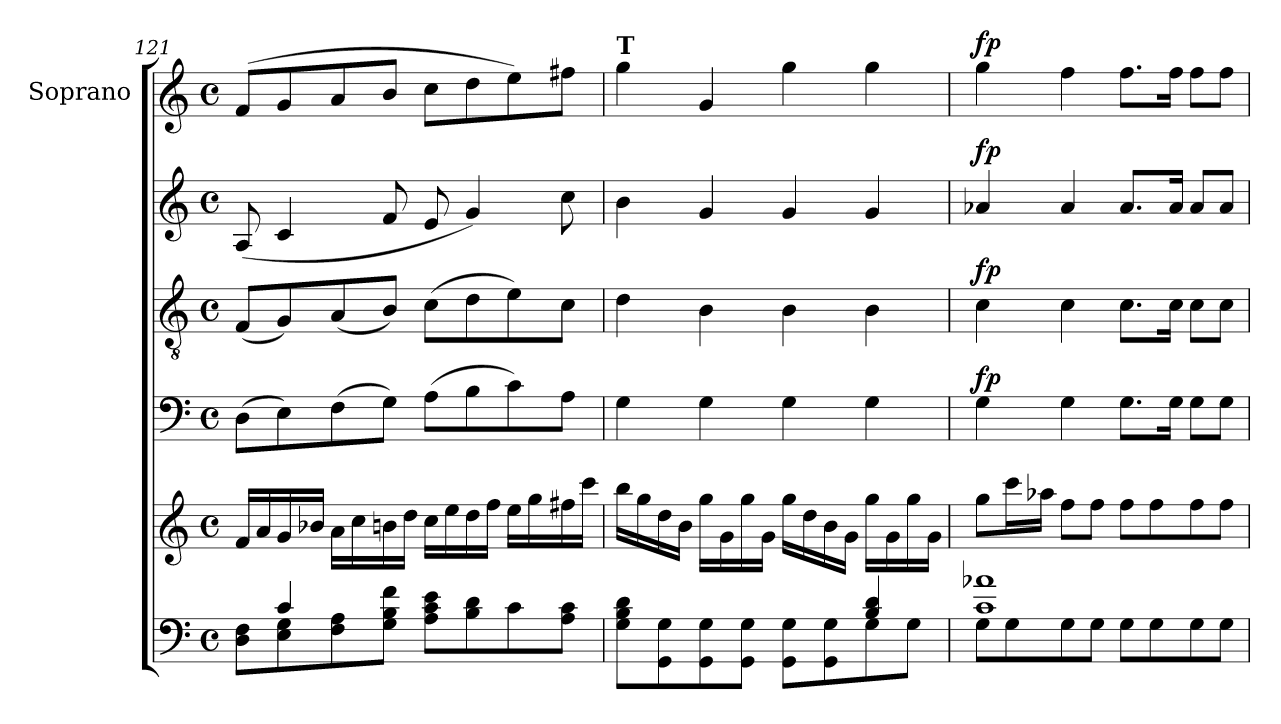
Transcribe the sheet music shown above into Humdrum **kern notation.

**kern	**kern	**dynam	**kern	**dynam	**kern	**dynam	**kern	**dynam	**kern	**dynam
*part6	*part5	*part5	*part4	*part4	*part3	*part3	*part2	*part2	*part1	*part1
*staff6	*staff5	*staff5	*staff4	*staff4	*staff3	*staff3	*staff2	*staff2	*staff1	*staff1
*	*	*	*	*	*	*	*	*	*I"Soprano	*
*clefF4	*clefG2	*	*clefF4	*	*clefGv2	*	*clefG2	*	*clefG2	*
*k[]	*k[]	*	*k[]	*	*k[]	*	*k[]	*	*k[]	*
*C:	*C:	*	*C:	*	*C:	*	*C:	*	*C:	*
*M4/4	*M4/4	*	*M4/4	*	*M4/4	*	*M4/4	*	*M4/4	*
*met(c)	*met(c)	*	*met(c)	*	*met(c)	*	*met(c)	*	*met(c)	*
=121	=121	=121	=121	=121	=121	=121	=121	=121	=121	=121
*^	*	*	*	*	*	*	*	*	*	*
8D\ 8F\L	8ryy	16f/LL	.	(>8D\L	.	(<8F/L	.	(<8A/	.	(<8f/L	.
.	.	16a/	.	.	.	.	.	.	.	.	.
8E\ 8G\	4c/	16g/	.	8E\)	.	8G/)	.	4c/	.	8g/	.
.	.	16b-X/JJ	.	.	.	.	.	.	.	.	.
8F\ 8A\	.	16a\LL	.	(>8F\	.	(<8A/	.	.	.	8a/	.
.	.	16cc\	.	.	.	.	.	.	.	.	.
8G\ 8B\ 8f\J	2ryy	16bn\	.	8G\J)	.	8B/J)	.	8f/	.	8b/J	.
.	.	16dd\JJ	.	.	.	.	.	.	.	.	.
8A\ 8c\ 8e\L	.	16cc\LL	.	(>8A\L	.	(>8c\L	.	8e/	.	8cc\L	.
.	.	16ee\	.	.	.	.	.	.	.	.	.
8B\ 8d\	.	16dd\	.	8B\	.	8d\	.	4g/)	.	8dd\	.
.	.	16ff\JJ	.	.	.	.	.	.	.	.	.
8c\	.	16ee\LL	.	8c\)	.	8e\)	.	.	.	8ee\)	.
.	.	16gg\	.	.	.	.	.	.	.	.	.
8A\ 8c\J	8ryy	16ff#X\	.	8A\J	.	8c\J	.	8cc\	.	8ff#X\J	.
.	.	16ccc\JJ	.	.	.	.	.	.	.	.	.
=122	=122	=122	=122	=122	=122	=122	=122	=122	=122	=122	=122
!	!	!	!	!	!	!	!	!	!	!LO:TX:a:B:t=T	!
8G\ 8B\ 8d\L	2.ryy	16bb\LL	.	4G\	.	4d\	.	4b\	.	4gg\	.
.	.	16gg\	.	.	.	.	.	.	.	.	.
8GG\ 8G\	.	16dd\	.	.	.	.	.	.	.	.	.
.	.	16b\JJ	.	.	.	.	.	.	.	.	.
8GG\ 8G\	.	16gg\LL	.	4G\	.	4B\	.	4g/	.	4g/	.
.	.	16g\	.	.	.	.	.	.	.	.	.
8GG\ 8G\J	.	16gg\	.	.	.	.	.	.	.	.	.
.	.	16g\JJ	.	.	.	.	.	.	.	.	.
8GG\ 8G\L	.	16gg\LL	.	4G\	.	4B\	.	4g/	.	4gg\	.
.	.	16dd\	.	.	.	.	.	.	.	.	.
8GG\ 8G\	.	16b\	.	.	.	.	.	.	.	.	.
.	.	16g\JJ	.	.	.	.	.	.	.	.	.
8G\	4B/ 4d/	16gg\LL	.	4G\	.	4B\	.	4g/	.	4gg\	.
.	.	16g\	.	.	.	.	.	.	.	.	.
8G\J	.	16gg\	.	.	.	.	.	.	.	.	.
.	.	16g\JJ	.	.	.	.	.	.	.	.	.
!!LO:LB:g=z
=123	=123	=123	=123	=123	=123	=123	=123	=123	=123	=123	=123
!	!	!	!LO:DY:a	!	!	!	!	!	!	!	!
!	!	!	!LO:DY:n=1:b	!	!LO:DY:a	!	!LO:DY:a	!	!LO:DY:a	!	!LO:DY:a
1c 1a-X	8G\L	8gg\L	fp fp	4G\	fp	4c\	fp	4a-X/	fp	4gg\	fp
.	8G\	16ccc\L	.	.	.	.	.	.	.	.	.
.	.	16aa-X\JJ	.	.	.	.	.	.	.	.	.
.	8G\	8ff\L	.	4G\	.	4c\	.	4a-/	.	4ff\	.
.	8G\J	8ff\J	.	.	.	.	.	.	.	.	.
.	8G\L	8ff\L	.	8.G\L	.	8.c\L	.	8.a-/L	.	8.ff\L	.
.	8G\	8ff\	.	.	.	.	.	.	.	.	.
.	.	.	.	16G\Jk	.	16c\Jk	.	16a-/Jk	.	16ff\Jk	.
.	8G\	8ff\	.	8G\L	.	8c\L	.	8a-/L	.	8ff\L	.
.	8G\J	8ff\J	.	8G\J	.	8c\J	.	8a-/J	.	8ff\J	.
*v	*v	*	*	*	*	*	*	*	*	*	*
=	=	=	=	=	=	=	=	=	=	=
*-	*-	*-	*-	*-	*-	*-	*-	*-	*-	*-
